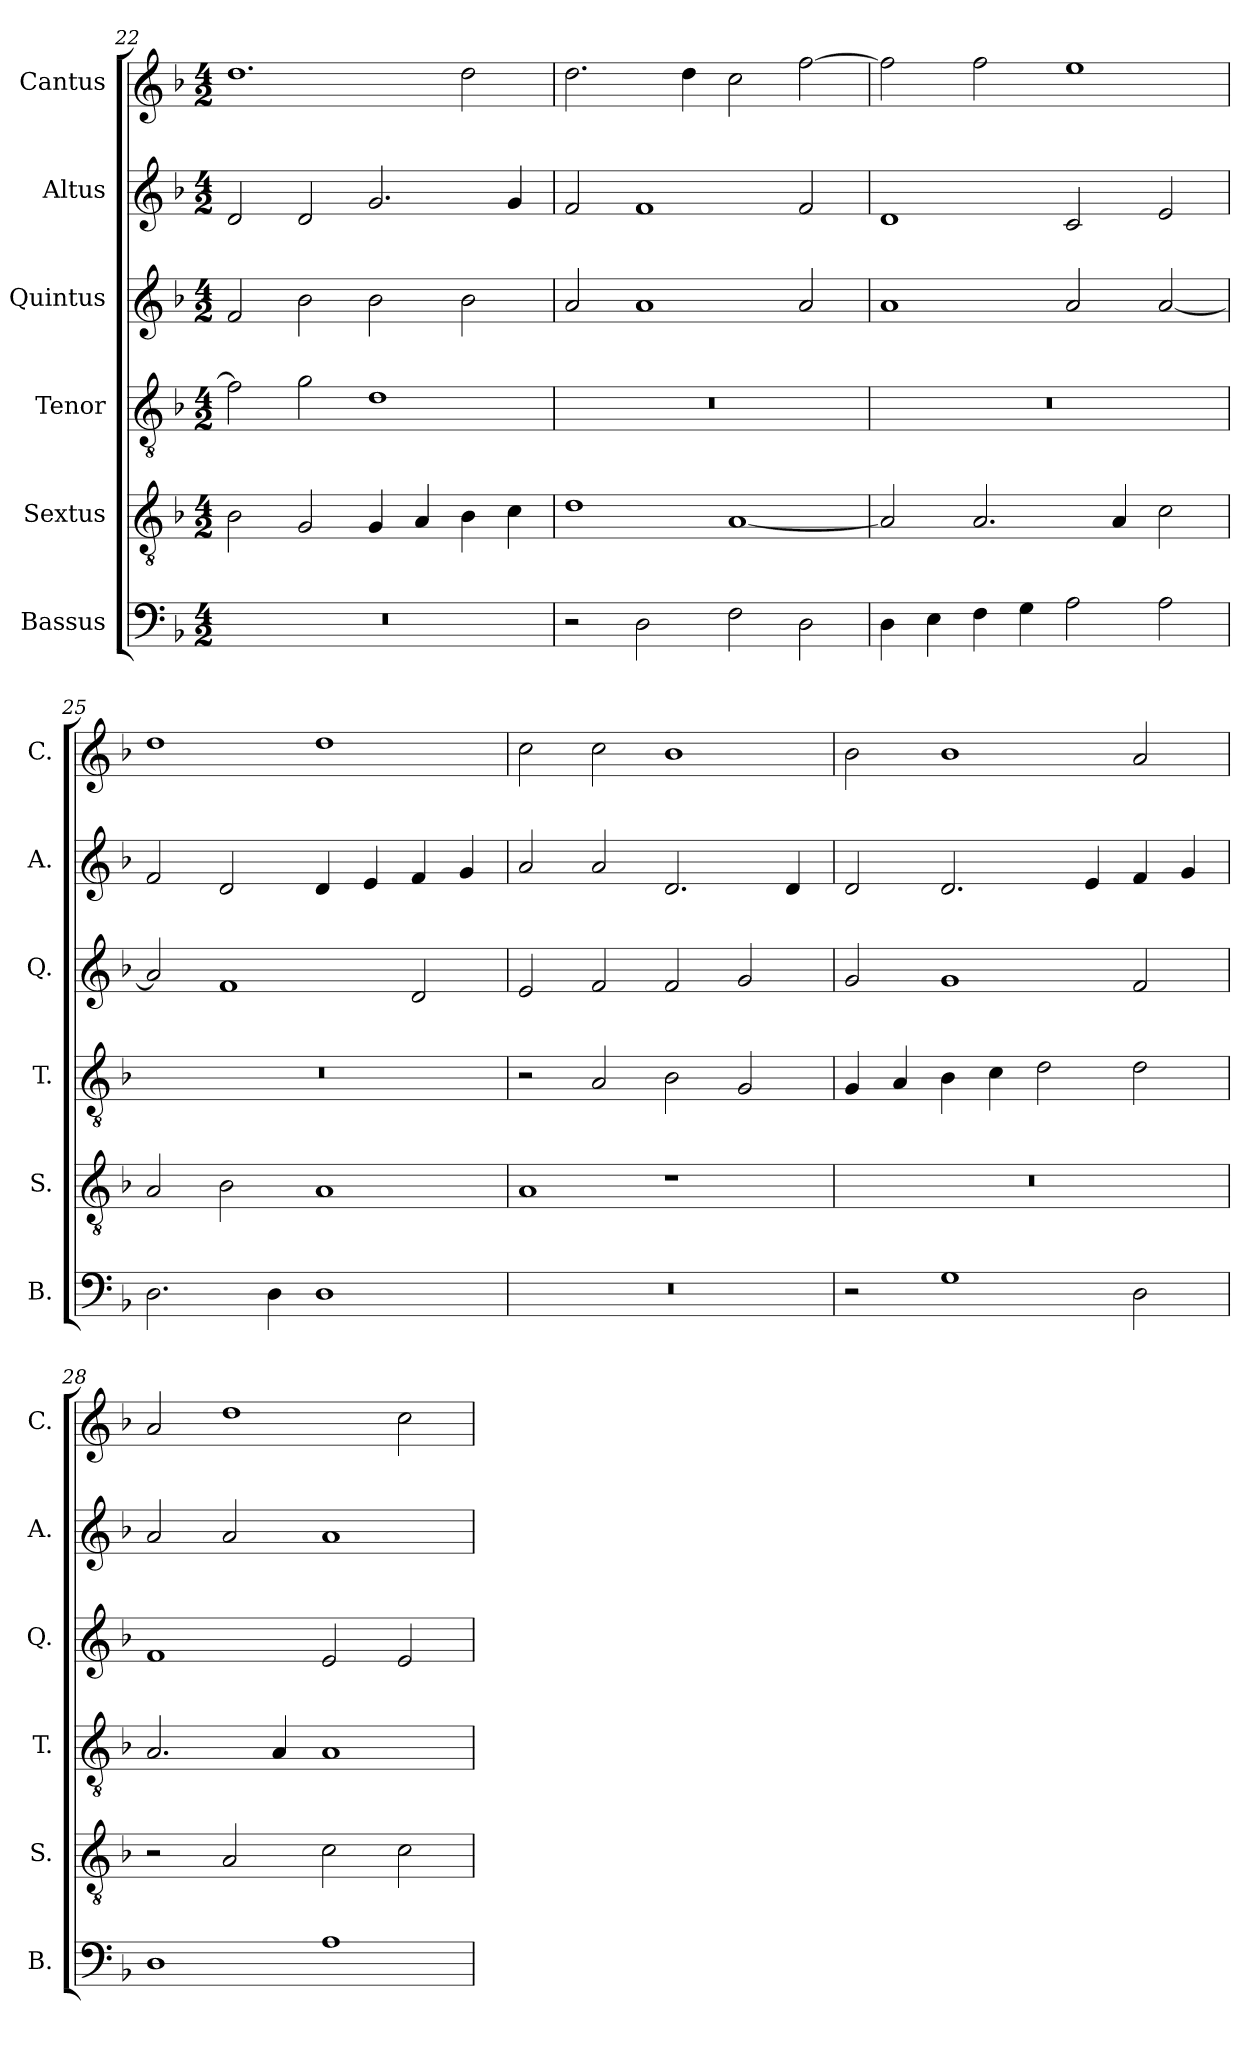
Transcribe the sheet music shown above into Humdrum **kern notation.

**kern	**kern	**kern	**kern	**kern	**kern
*part6	*part5	*part4	*part3	*part2	*part1
*staff6	*staff5	*staff4	*staff3	*staff2	*staff1
*I"Bassus	*I"Sextus	*I"Tenor	*I"Quintus	*I"Altus	*I"Cantus
*I'B.	*I'S.	*I'T.	*I'Q.	*I'A.	*I'C.
*clefF4	*clefGv2	*clefGv2	*clefG2	*clefG2	*clefG2
*k[b-]	*k[b-]	*k[b-]	*k[b-]	*k[b-]	*k[b-]
*M4/2	*M4/2	*M4/2	*M4/2	*M4/2	*M4/2
=22	=22	=22	=22	=22	=22
0r	2B-\	2f\]	2f/	2d/	1.dd
.	2G/	2g\	2b-\	2d/	.
.	4G/	1d	2b-\	2.g/	.
.	4A/	.	.	.	.
.	4B-\	.	2b-\	.	2dd\
.	4c\	.	.	4g/	.
=23	=23	=23	=23	=23	=23
2r	1d	0r	2a/	2f/	2.dd\
2D\	.	.	1a	1f	.
.	.	.	.	.	4dd\
2F\	[1A	.	.	.	2cc\
2D\	.	.	2a/	2f/	[2ff\
=24	=24	=24	=24	=24	=24
4D\	2A/]	0r	1a	1d	2ff\]
4E\	.	.	.	.	.
4F\	2.A/	.	.	.	2ff\
4G\	.	.	.	.	.
2A\	.	.	2a/	2c/	1ee
.	4A/	.	.	.	.
2A\	2c\	.	[2a/	2e/	.
=25	=25	=25	=25	=25	=25
2.D\	2A/	0r	2a/]	2f/	1dd
.	2B-\	.	1f	2d/	.
4D\	.	.	.	.	.
1D	1A	.	.	4d/	1dd
.	.	.	.	4e/	.
.	.	.	2d/	4f/	.
.	.	.	.	4g/	.
=26	=26	=26	=26	=26	=26
0r	1A	2r	2e/	2a/	2cc\
.	.	2A/	2f/	2a/	2cc\
.	1r	2B-\	2f/	2.d/	1b-
.	.	2G/	2g/	.	.
.	.	.	.	4d/	.
!!LO:LB:g=z
=27	=27	=27	=27	=27	=27
2r	0r	4G/	2g/	2d/	2b-\
.	.	4A/	.	.	.
1G	.	4B-\	1g	2.d/	1b-
.	.	4c\	.	.	.
.	.	2d\	.	.	.
.	.	.	.	4e/	.
2D\	.	2d\	2f/	4f/	2a/
.	.	.	.	4g/	.
=28	=28	=28	=28	=28	=28
1D	2r	2.A/	1f	2a/	2a/
.	2A/	.	.	2a/	1dd
.	.	4A/	.	.	.
1A	2c\	1A	2e/	1a	.
.	2c\	.	2e/	.	2cc\
=	=	=	=	=	=
*-	*-	*-	*-	*-	*-
